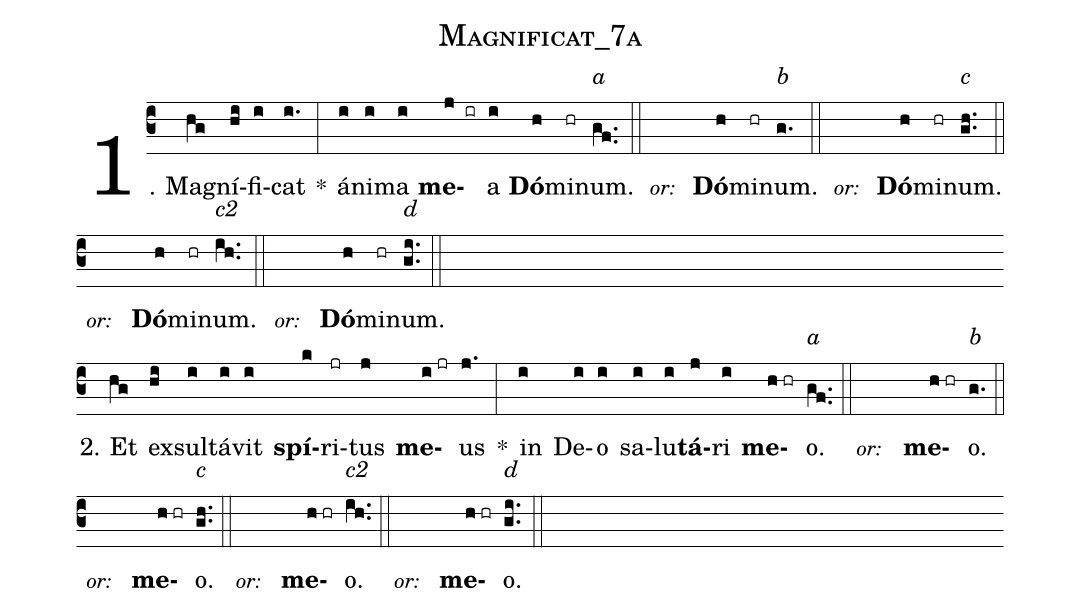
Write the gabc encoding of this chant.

name:Magnificat_7a;
%%
(c3) 1. Ma(hg)gní(hi)fi(i)cat(i.) *(:) á(i)ni(i)ma(i) <b>me</b>(j ir)a(i) <b>Dó</b>(h)mi(hr)num.<alt>a</alt>(gf..) (::)

 <eu> <v>\footnotesize\textit{or:}</v> (////)  <b>Dó</b>(h)mi(hr)num.<alt>b</alt></eu>(g.) (::)

<eu> <v>\footnotesize\textit{or:}</v> (////)  <b>Dó</b>(h)mi(hr)num.<alt>c</alt></eu>(gh..) (::)

 <eu> <v>\footnotesize\textit{or:}</v> (////)  <b>Dó</b>(h)mi(hr)num.<alt>c2</alt></eu>(ih..) (::)

  <eu> <v>\footnotesize\textit{or:}</v> (////)  <b>Dó</b>(h)mi(hr)num.<alt>d</alt></eu>(gi..) (::)

(Z-)
2. Et(hg) ex(hi)sul(i)tá(i)vit(i) <b>spí</b>(k)ri(jr)tus(j) <b>me</b>(i//jr)us(j.) *(:) in(i) De(i)o(i) sa(i)lu(i)<b>tá</b>(j)ri(i) <b>me</b>(h//hr)o.<alt>a</alt>(gf..) (::)

<eu> <v>\footnotesize\textit{or:}</v> (////)  <b>me</b>(h//hr)o.<alt>b</alt></eu>(g.) (::)

<eu> <v>\footnotesize\textit{or:}</v> (////)  <b>me</b>(h//hr)o.<alt>c</alt></eu>(gh..) (::)

<eu> <v>\footnotesize\textit{or:}</v> (////)  <b>me</b>(h//hr)o.<alt>c2</alt></eu>(ih..) (::)

<eu> <v>\footnotesize\textit{or:}</v> (////) <b>me</b>(h//hr)o.<alt>d</alt></eu>(gi..) (::)
